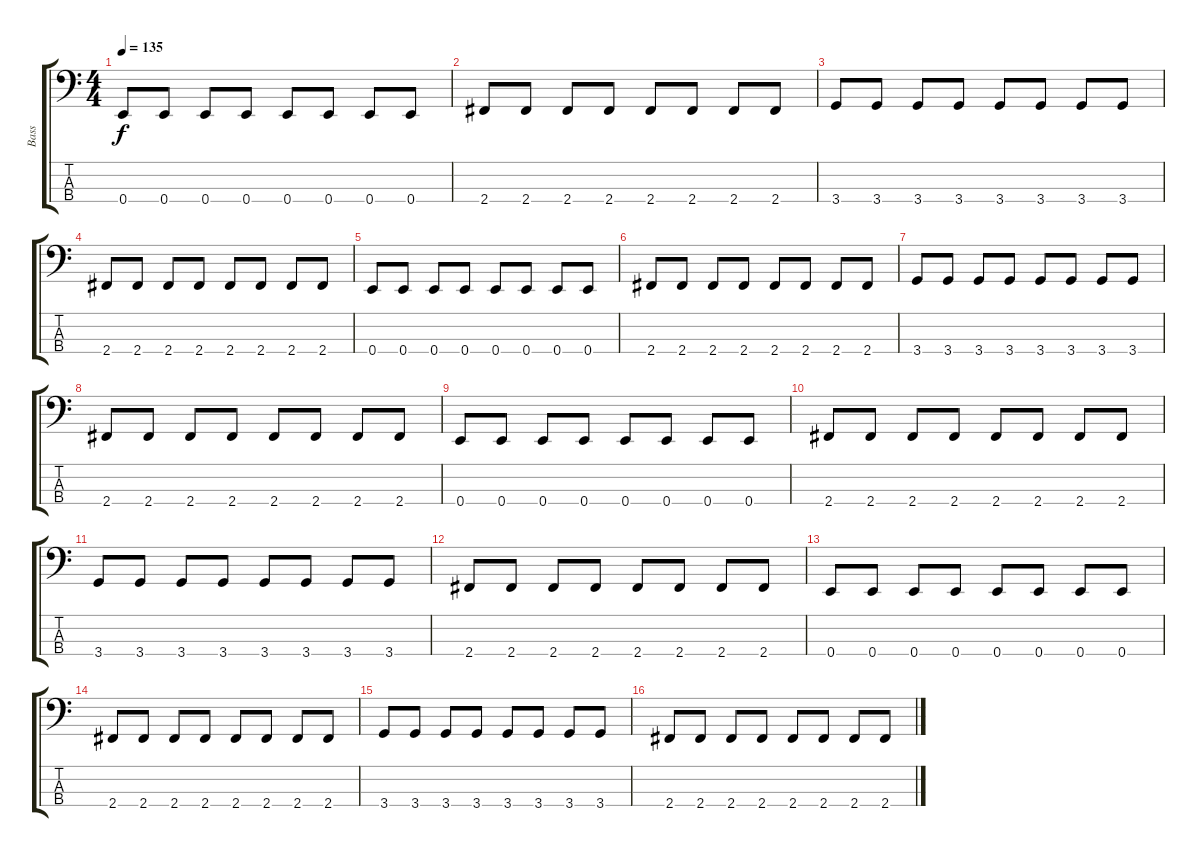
\track ("Bass" "Bass") {instrument electricbasspick}
\staff {score tabs}
\tuning (G2 D2 A1 E1) {hide}
\ts (4 4)
\tempo 135
\clef f4
\ks c
0.4.8{dy f instrument electricbasspick} 0.4.8 0.4.8 0.4.8 0.4.8 0.4.8 0.4.8 0.4.8 |
2.4.8 2.4.8 2.4.8 2.4.8 2.4.8 2.4.8 2.4.8 2.4.8 |
3.4.8 3.4.8 3.4.8 3.4.8 3.4.8 3.4.8 3.4.8 3.4.8 |
2.4.8 2.4.8 2.4.8 2.4.8 2.4.8 2.4.8 2.4.8 2.4.8 |
0.4.8 0.4.8 0.4.8 0.4.8 0.4.8 0.4.8 0.4.8 0.4.8 |
2.4.8 2.4.8 2.4.8 2.4.8 2.4.8 2.4.8 2.4.8 2.4.8 |
3.4.8 3.4.8 3.4.8 3.4.8 3.4.8 3.4.8 3.4.8 3.4.8 |
2.4.8 2.4.8 2.4.8 2.4.8 2.4.8 2.4.8 2.4.8 2.4.8 |
0.4.8 0.4.8 0.4.8 0.4.8 0.4.8 0.4.8 0.4.8 0.4.8 |
2.4.8 2.4.8 2.4.8 2.4.8 2.4.8 2.4.8 2.4.8 2.4.8 |
3.4.8 3.4.8 3.4.8 3.4.8 3.4.8 3.4.8 3.4.8 3.4.8 |
2.4.8 2.4.8 2.4.8 2.4.8 2.4.8 2.4.8 2.4.8 2.4.8 |
0.4.8 0.4.8 0.4.8 0.4.8 0.4.8 0.4.8 0.4.8 0.4.8 |
2.4.8 2.4.8 2.4.8 2.4.8 2.4.8 2.4.8 2.4.8 2.4.8 |
3.4.8 3.4.8 3.4.8 3.4.8 3.4.8 3.4.8 3.4.8 3.4.8 |
2.4.8 2.4.8 2.4.8 2.4.8 2.4.8 2.4.8 2.4.8 2.4.8
